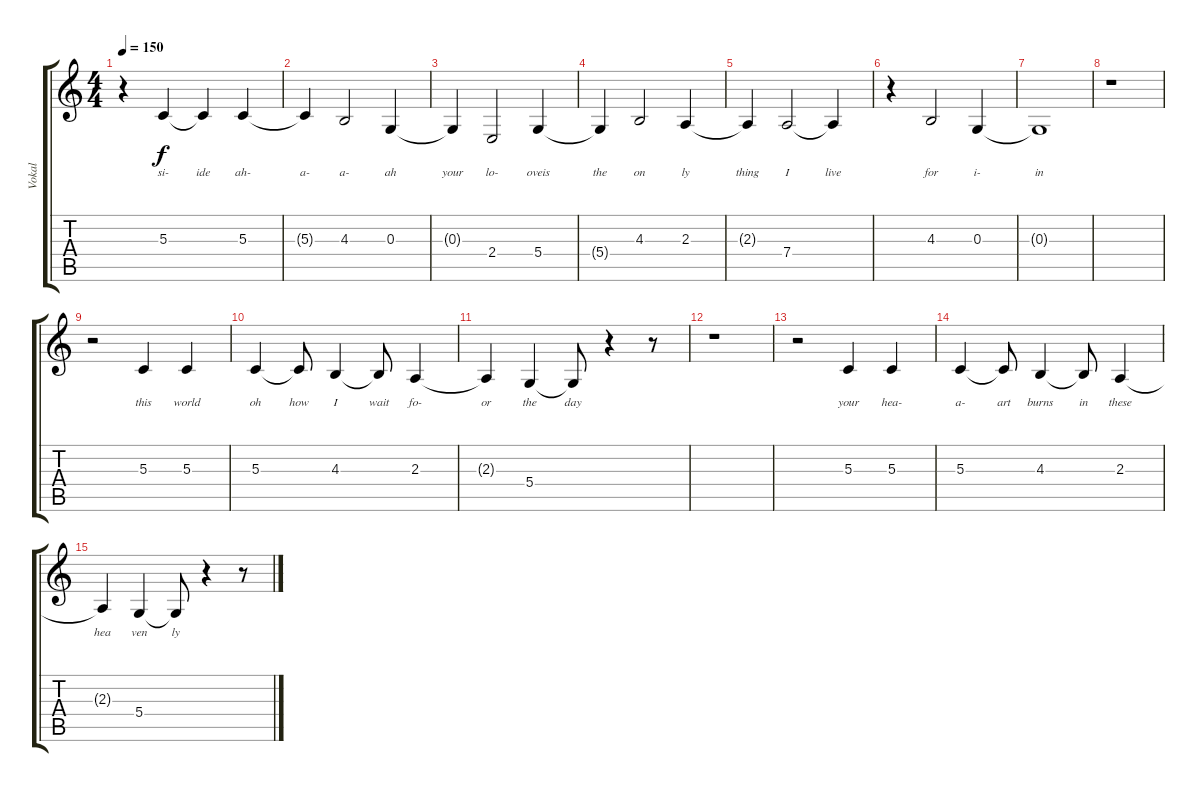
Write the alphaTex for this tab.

\track ("Vokal" "Vokal") {instrument fx4atmosphere}
\staff {score tabs}
\tuning (E4 B3 G3 D3 A2 E2) {hide}
\ts (4 4)
\tempo 150
\clef g2
\ks c
r.4{dy f} 5.3.4{lyrics (0 "si-") lyrics (1 "") lyrics (2 "") lyrics (3 "") lyrics (4 "")} 5.3{t}.4{lyrics (0 "ide") lyrics (1 "") lyrics (2 "") lyrics (3 "") lyrics (4 "")} 5.3.4{lyrics (0 "ah-") lyrics (1 "") lyrics (2 "") lyrics (3 "") lyrics (4 "")} |
5.3{t}.4{lyrics (0 "a-") lyrics (1 "") lyrics (2 "") lyrics (3 "") lyrics (4 "")} 4.3.2{lyrics (0 "a-") lyrics (1 "") lyrics (2 "") lyrics (3 "") lyrics (4 "")} 0.3.4{lyrics (0 "ah") lyrics (1 "") lyrics (2 "") lyrics (3 "") lyrics (4 "")} |
0.3{t}.4{lyrics (0 "your") lyrics (1 "") lyrics (2 "") lyrics (3 "") lyrics (4 "")} 2.4.2{lyrics (0 "lo-") lyrics (1 "") lyrics (2 "") lyrics (3 "") lyrics (4 "")} 5.4.4{lyrics (0 "oveis") lyrics (1 "") lyrics (2 "") lyrics (3 "") lyrics (4 "")} |
5.4{t}.4{lyrics (0 "the") lyrics (1 "") lyrics (2 "") lyrics (3 "") lyrics (4 "")} 4.3.2{lyrics (0 "on") lyrics (1 "") lyrics (2 "") lyrics (3 "") lyrics (4 "")} 2.3.4{lyrics (0 "ly") lyrics (1 "") lyrics (2 "") lyrics (3 "") lyrics (4 "")} |
2.3{t}.4{lyrics (0 "thing") lyrics (1 "") lyrics (2 "") lyrics (3 "") lyrics (4 "")} 7.4.2{lyrics (0 "I") lyrics (1 "") lyrics (2 "") lyrics (3 "") lyrics (4 "")} 7.4{t}.4{lyrics (0 "live") lyrics (1 "") lyrics (2 "") lyrics (3 "") lyrics (4 "")} |
r.4 4.3.2{lyrics (0 "for") lyrics (1 "") lyrics (2 "") lyrics (3 "") lyrics (4 "")} 0.3.4{lyrics (0 "i-") lyrics (1 "") lyrics (2 "") lyrics (3 "") lyrics (4 "")} |
0.3{t}.1{lyrics (0 "in") lyrics (1 "") lyrics (2 "") lyrics (3 "") lyrics (4 "")} |
r.1 |
r.2 5.3.4{lyrics (0 "this") lyrics (1 "") lyrics (2 "") lyrics (3 "") lyrics (4 "")} 5.3.4{lyrics (0 "world") lyrics (1 "") lyrics (2 "") lyrics (3 "") lyrics (4 "")} |
5.3.4{lyrics (0 "oh") lyrics (1 "") lyrics (2 "") lyrics (3 "") lyrics (4 "")} 5.3{t}.8{lyrics (0 "how") lyrics (1 "") lyrics (2 "") lyrics (3 "") lyrics (4 "")} 4.3.4{lyrics (0 "I") lyrics (1 "") lyrics (2 "") lyrics (3 "") lyrics (4 "")} 4.3{t}.8{lyrics (0 "wait") lyrics (1 "") lyrics (2 "") lyrics (3 "") lyrics (4 "")} 2.3.4{lyrics (0 "fo-") lyrics (1 "") lyrics (2 "") lyrics (3 "") lyrics (4 "")} |
2.3{t}.4{lyrics (0 "or") lyrics (1 "") lyrics (2 "") lyrics (3 "") lyrics (4 "")} 5.4.4{lyrics (0 "the") lyrics (1 "") lyrics (2 "") lyrics (3 "") lyrics (4 "")} 5.4{t}.8{lyrics (0 "day") lyrics (1 "") lyrics (2 "") lyrics (3 "") lyrics (4 "")} r.4 r.8 |
r.1 |
r.2 5.3.4{lyrics (0 "your") lyrics (1 "") lyrics (2 "") lyrics (3 "") lyrics (4 "")} 5.3.4{lyrics (0 "hea-") lyrics (1 "") lyrics (2 "") lyrics (3 "") lyrics (4 "")} |
5.3.4{lyrics (0 "a-") lyrics (1 "") lyrics (2 "") lyrics (3 "") lyrics (4 "")} 5.3{t}.8{lyrics (0 "art") lyrics (1 "") lyrics (2 "") lyrics (3 "") lyrics (4 "")} 4.3.4{lyrics (0 "burns") lyrics (1 "") lyrics (2 "") lyrics (3 "") lyrics (4 "")} 4.3{t}.8{lyrics (0 "in") lyrics (1 "") lyrics (2 "") lyrics (3 "") lyrics (4 "")} 2.3.4{lyrics (0 "these") lyrics (1 "") lyrics (2 "") lyrics (3 "") lyrics (4 "")} |
2.3{t}.4{lyrics (0 "hea") lyrics (1 "") lyrics (2 "") lyrics (3 "") lyrics (4 "")} 5.4.4{lyrics (0 "ven") lyrics (1 "") lyrics (2 "") lyrics (3 "") lyrics (4 "")} 5.4{t}.8{lyrics (0 "ly") lyrics (1 "") lyrics (2 "") lyrics (3 "") lyrics (4 "")} r.4 r.8
